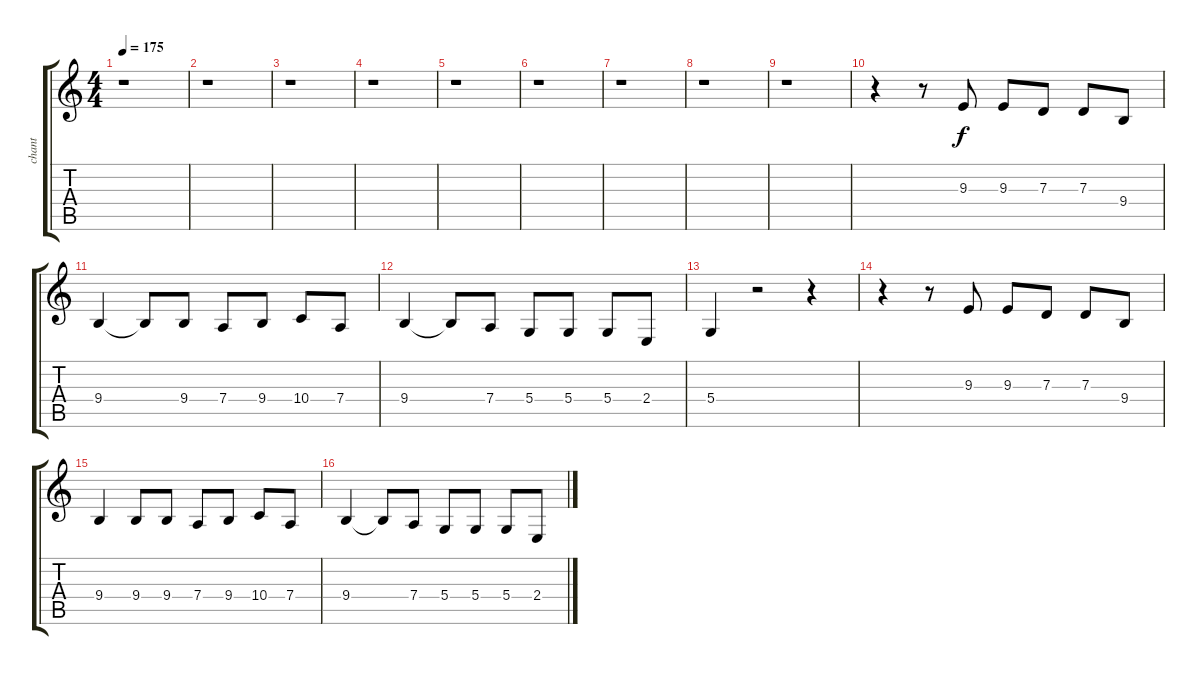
\track ("chant" "chant") {instrument lead6voice}
\staff {score tabs}
\tuning (E4 B3 G3 D3 A2 E2) {hide}
\ts (4 4)
\tempo 175
\clef g2
\ks c
r.1{dy f instrument lead6voice} |
r.1 |
r.1 |
r.1 |
r.1 |
r.1 |
r.1 |
r.1 |
r.1 |
r.4 r.8 9.3.8 9.3.8 7.3.8 7.3.8 9.4.8 |
9.4.4 9.4{t}.8 9.4.8 7.4.8 9.4.8 10.4.8 7.4.8 |
9.4.4 9.4{t}.8 7.4.8 5.4.8 5.4.8 5.4.8 2.4.8 |
5.4.4 r.2 r.4 |
r.4 r.8 9.3.8 9.3.8 7.3.8 7.3.8 9.4.8 |
9.4.4 9.4.8 9.4.8 7.4.8 9.4.8 10.4.8 7.4.8 |
9.4.4 9.4{t}.8 7.4.8 5.4.8 5.4.8 5.4.8 2.4.8
